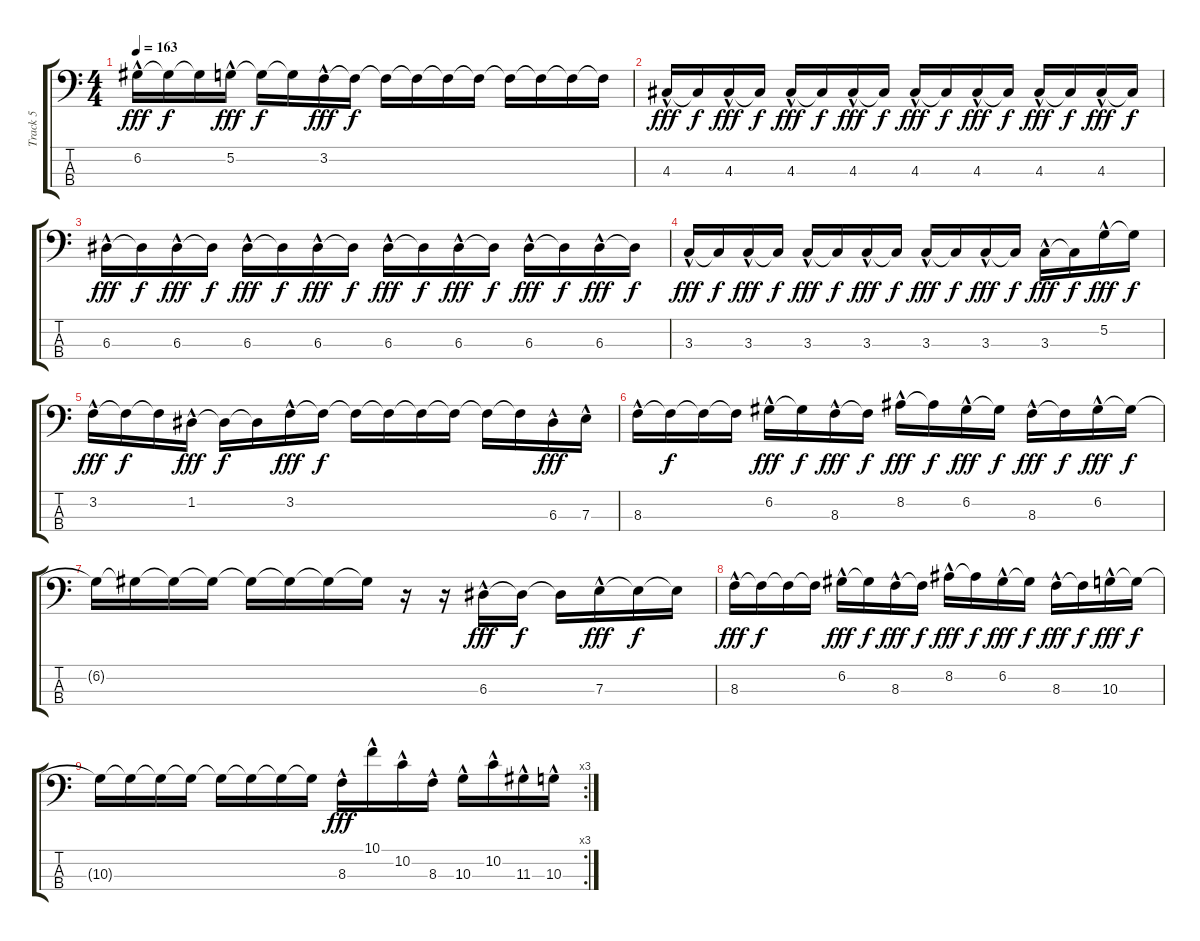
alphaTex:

\track ("Track 5" "Track 5") {instrument slapbass1}
\staff {score tabs}
\tuning (G2 D2 A1 E1) {hide}
\ts (4 4)
\tempo 163
\clef f4
\ks c
6.2{hac}.16{dy fff} 6.2{t}.16{dy f} 6.2{t}.16 5.2{hac}.16{dy fff} 5.2{t}.16{dy f} 5.2{t}.16 3.2{hac}.16{dy fff} 3.2{t}.16{dy f} 3.2{t}.16 3.2{t}.16 3.2{t}.16 3.2{t}.16 3.2{t}.16 3.2{t}.16 3.2{t}.16 3.2{t}.16 |
4.3{hac}.16{dy fff} 4.3{t}.16{dy f} 4.3{hac}.16{dy fff} 4.3{t}.16{dy f} 4.3{hac}.16{dy fff} 4.3{t}.16{dy f} 4.3{hac}.16{dy fff} 4.3{t}.16{dy f} 4.3{hac}.16{dy fff} 4.3{t}.16{dy f} 4.3{hac}.16{dy fff} 4.3{t}.16{dy f} 4.3{hac}.16{dy fff} 4.3{t}.16{dy f} 4.3{hac}.16{dy fff} 4.3{t}.16{dy f} |
6.3{hac}.16{dy fff} 6.3{t}.16{dy f} 6.3{hac}.16{dy fff} 6.3{t}.16{dy f} 6.3{hac}.16{dy fff} 6.3{t}.16{dy f} 6.3{hac}.16{dy fff} 6.3{t}.16{dy f} 6.3{hac}.16{dy fff} 6.3{t}.16{dy f} 6.3{hac}.16{dy fff} 6.3{t}.16{dy f} 6.3{hac}.16{dy fff} 6.3{t}.16{dy f} 6.3{hac}.16{dy fff} 6.3{t}.16{dy f} |
3.3{hac}.16{dy fff} 3.3{t}.16{dy f} 3.3{hac}.16{dy fff} 3.3{t}.16{dy f} 3.3{hac}.16{dy fff} 3.3{t}.16{dy f} 3.3{hac}.16{dy fff} 3.3{t}.16{dy f} 3.3{hac}.16{dy fff} 3.3{t}.16{dy f} 3.3{hac}.16{dy fff} 3.3{t}.16{dy f} 3.3{hac}.16{dy fff} 3.3{t}.16{dy f} 5.2{hac}.16{dy fff} 5.2{t}.16{dy f} |
3.2{hac}.16{dy fff} 3.2{t}.16{dy f} 3.2{t}.16 1.2{hac}.16{dy fff} 1.2{t}.16{dy f} 1.2{t}.16 3.2{hac}.16{dy fff} 3.2{t}.16{dy f} 3.2{t}.16 3.2{t}.16 3.2{t}.16 3.2{t}.16 3.2{t}.16 3.2{t}.16 6.3{hac}.16{dy fff} 7.3{hac}.16 |
8.3{hac}.16 8.3{t}.16{dy f} 8.3{t}.16 8.3{t}.16 6.2{hac}.16{dy fff} 6.2{t}.16{dy f} 8.3{hac}.16{dy fff} 8.3{t}.16{dy f} 8.2{hac}.16{dy fff} 8.2{t}.16{dy f} 6.2{hac}.16{dy fff} 6.2{t}.16{dy f} 8.3{hac}.16{dy fff} 8.3{t}.16{dy f} 6.2{hac}.16{dy fff} 6.2{t}.16{dy f} |
6.2{t}.16 6.2{t}.16 6.2{t}.16 6.2{t}.16 6.2{t}.16 6.2{t}.16 6.2{t}.16 6.2{t}.16 r.16 r.16 6.3{hac}.16{dy fff} 6.3{t}.16{dy f} 6.3{t}.16 7.3{hac}.16{dy fff} 7.3{t}.16{dy f} 7.3{t}.16 |
8.3{hac}.16{dy fff} 8.3{t}.16{dy f} 8.3{t}.16 8.3{t}.16 6.2{hac}.16{dy fff} 6.2{t}.16{dy f} 8.3{hac}.16{dy fff} 8.3{t}.16{dy f} 8.2{hac}.16{dy fff} 8.2{t}.16{dy f} 6.2{hac}.16{dy fff} 6.2{t}.16{dy f} 8.3{hac}.16{dy fff} 8.3{t}.16{dy f} 10.3{hac}.16{dy fff} 10.3{t}.16{dy f} |
\rc 3
10.3{t}.16 10.3{t}.16 10.3{t}.16 10.3{t}.16 10.3{t}.16 10.3{t}.16 10.3{t}.16 10.3{t}.16 8.3{hac}.16{dy fff} 10.1{hac}.16 10.2{hac}.16 8.3{hac}.16 10.3{hac}.16 10.2{hac}.16 11.3{hac}.16 10.3{hac}.16
